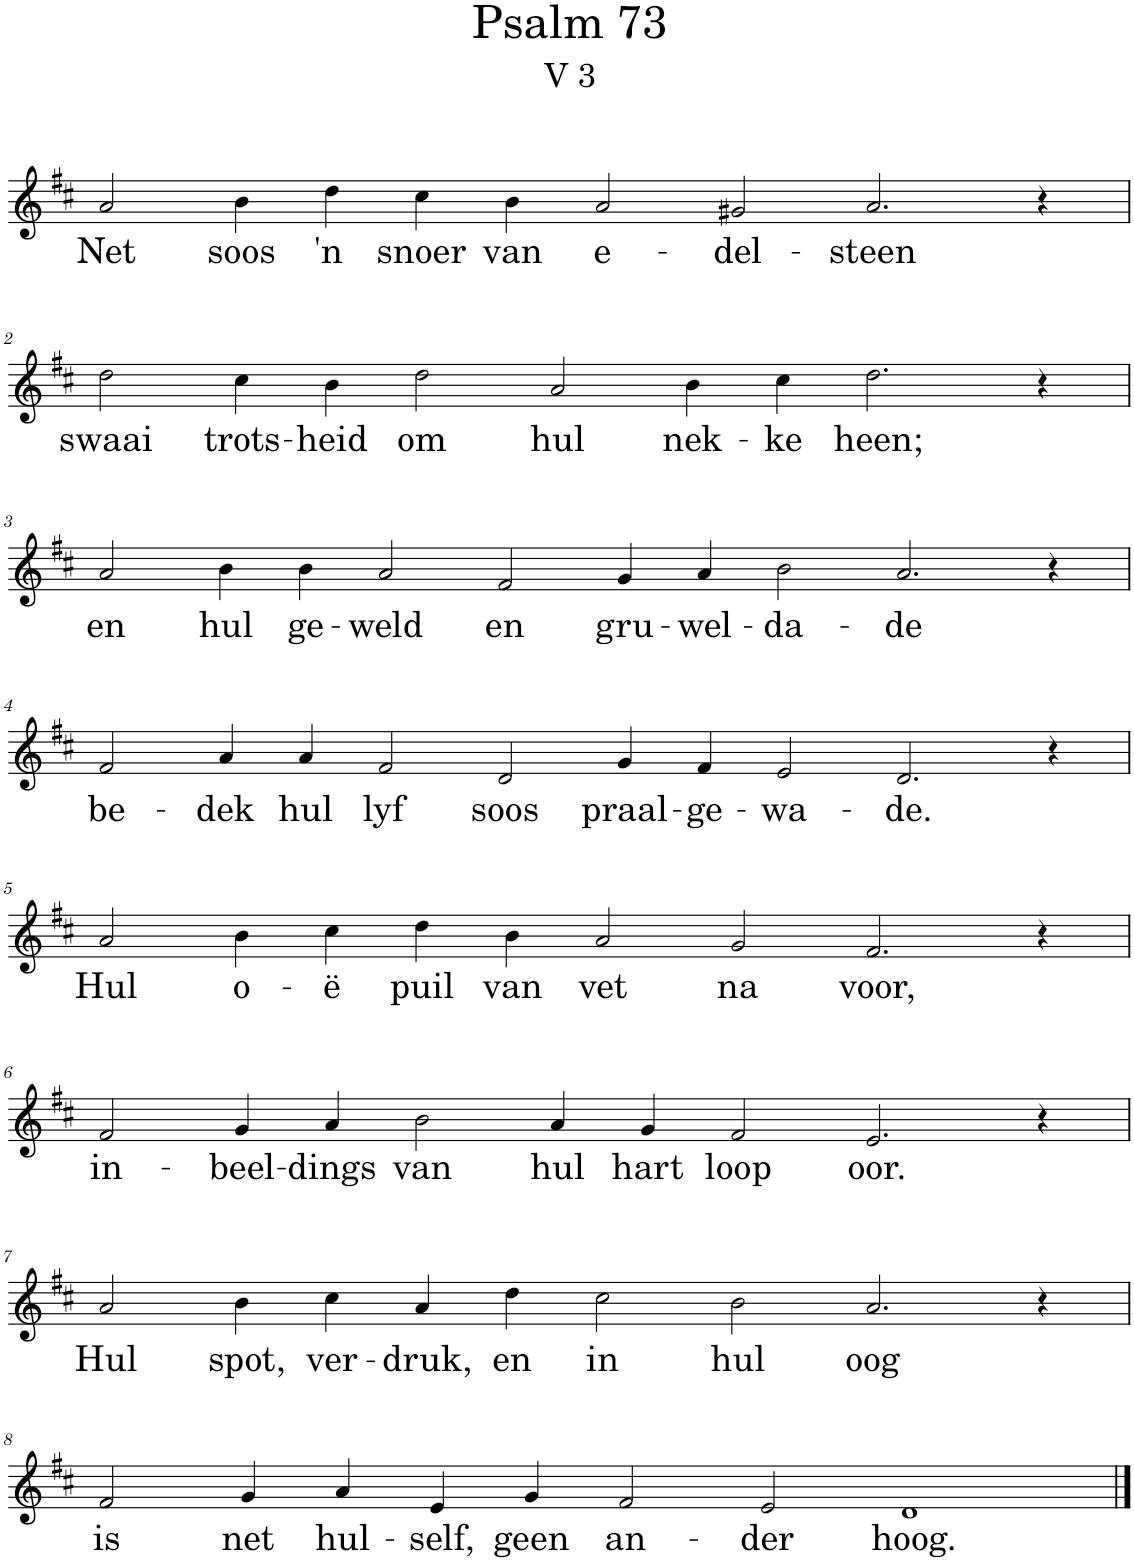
**kern	**text
*part1	*part1
*staff1	*staff1
*I"Pipe Organ	*
*I'Org.	*
*clefG2	*
*k[f#c#]	*
*M14/4	*
=1	=1
!	!LO:LY:b
2a/	Net
!	!LO:LY:b
4b\	soos
!	!LO:LY:b
4dd\	'n
!	!LO:LY:b
4cc#\	snoer
!	!LO:LY:b
4b\	van
!	!LO:LY:b
2a/	e-
!	!LO:LY:b
2g#X/	-del-
!	!LO:LY:b
2.a/	-steen
4r	.
!!LO:LB:g=z
=2	=2
!	!LO:LY:b
2dd\	swaai
!	!LO:LY:b
4cc#\	trots-
!	!LO:LY:b
4b\	-heid
!	!LO:LY:b
2dd\	om
!	!LO:LY:b
2a/	hul
!	!LO:LY:b
4b\	nek-
!	!LO:LY:b
4cc#\	-ke
!	!LO:LY:b
2.dd\	heen;
4r	.
!!LO:LB:g=z
=3	=3
*M16/4	*
!	!LO:LY:b
2a/	en
!	!LO:LY:b
4b\	hul
!	!LO:LY:b
4b\	ge-
!	!LO:LY:b
2a/	-weld
!	!LO:LY:b
2f#/	en
!	!LO:LY:b
4g/	gru-
!	!LO:LY:b
4a/	-wel-
!	!LO:LY:b
2b\	-da-
!	!LO:LY:b
2.a/	-de
4r	.
!!LO:LB:g=z
=4	=4
!	!LO:LY:b
2f#/	be-
!	!LO:LY:b
4a/	-dek
!	!LO:LY:b
4a/	hul
!	!LO:LY:b
2f#/	lyf
!	!LO:LY:b
2d/	soos
!	!LO:LY:b
4g/	praal-
!	!LO:LY:b
4f#/	-ge-
!	!LO:LY:b
2e/	-wa-
!	!LO:LY:b
2.d/	-de.
4r	.
!!LO:LB:g=z
=5	=5
*M14/4	*
!	!LO:LY:b
2a/	Hul
!	!LO:LY:b
4b\	o-
!	!LO:LY:b
4cc#\	-ë
!	!LO:LY:b
4dd\	puil
!	!LO:LY:b
4b\	van
!	!LO:LY:b
2a/	vet
!	!LO:LY:b
2g/	na
!	!LO:LY:b
2.f#/	voor,
4r	.
!!LO:LB:g=z
=6	=6
!	!LO:LY:b
2f#/	in-
!	!LO:LY:b
4g/	-beel-
!	!LO:LY:b
4a/	-dings
!	!LO:LY:b
2b\	van
!	!LO:LY:b
4a/	hul
!	!LO:LY:b
4g/	hart
!	!LO:LY:b
2f#/	loop
!	!LO:LY:b
2.e/	oor.
4r	.
!!LO:LB:g=z
=7	=7
!	!LO:LY:b
2a/	Hul
!	!LO:LY:b
4b\	spot,
!	!LO:LY:b
4cc#\	ver-
!	!LO:LY:b
4a/	-druk,
!	!LO:LY:b
4dd\	en
!	!LO:LY:b
2cc#\	in
!	!LO:LY:b
2b\	hul
!	!LO:LY:b
2.a/	oog
4r	.
!!LO:LB:g=z
=8	=8
!	!LO:LY:b
2f#/	is
!	!LO:LY:b
4g/	net
!	!LO:LY:b
4a/	hul-
!	!LO:LY:b
4e/	-self,
!	!LO:LY:b
4g/	geen
!	!LO:LY:b
2f#/	an-
!	!LO:LY:b
2e/	-der
!	!LO:LY:b
1d	hoog.
==	==
*-	*-
